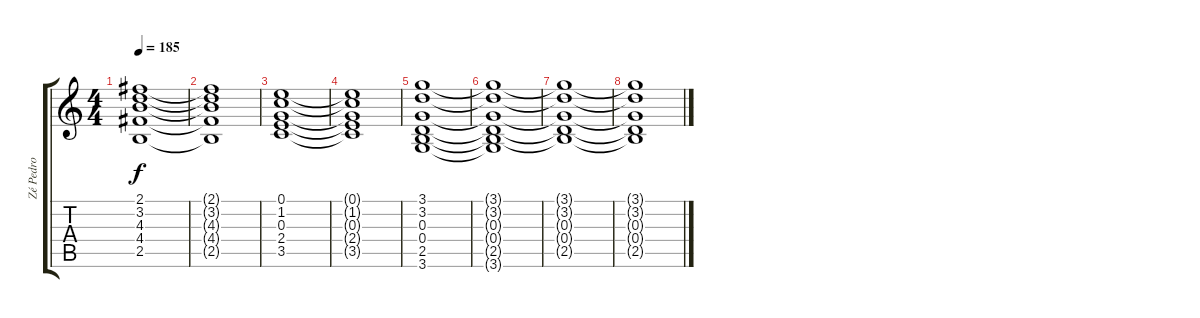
\track ("Zé Pedro" "Zé Pedro") {instrument electricguitarclean}
\staff {score tabs}
\tuning (E4 B3 G3 D3 A2 E2) {hide}
\ts (4 4)
\tempo 185
\clef g2
\ks c
(2.1 3.2 4.3 4.4 2.5).1{dy f} |
(2.1{t} 3.2{t} 4.3{t} 4.4{t} 2.5{t}).1 |
(0.1 1.2 0.3 2.4 3.5).1 |
(0.1{t} 1.2{t} 0.3{t} 2.4{t} 3.5{t}).1 |
(3.1 3.2 0.3 0.4 2.5 3.6).1 |
(3.1{t} 3.2{t} 0.3{t} 0.4{t} 2.5{t} 3.6{t}).1 |
(3.1{t} 3.2{t} 0.3{t} 0.4{t} 2.5{t}).1 |
(3.1{t} 3.2{t} 0.3{t} 0.4{t} 2.5{t}).1
